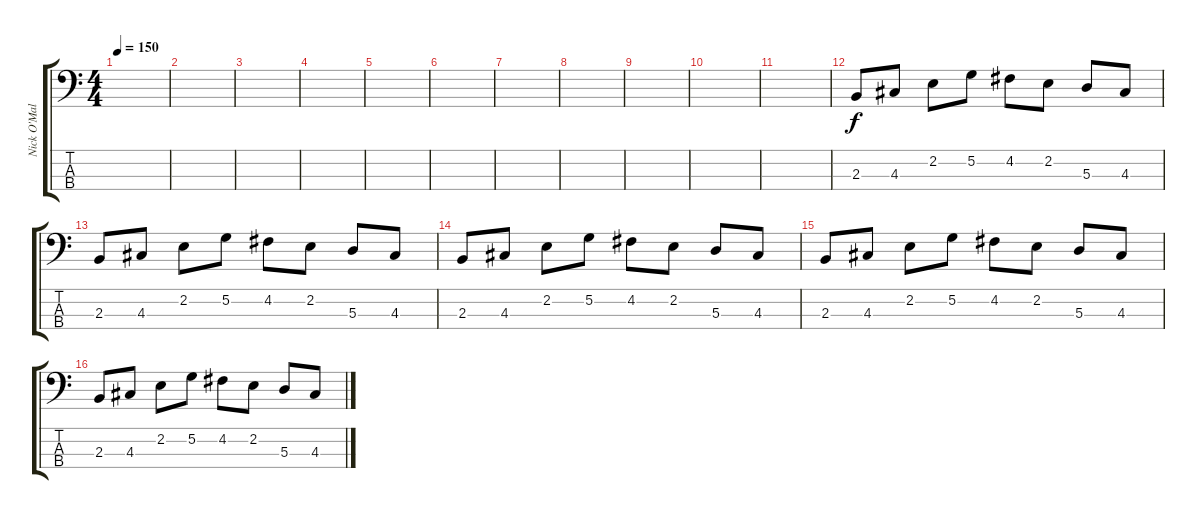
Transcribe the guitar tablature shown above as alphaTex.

\track ("Nick O'Malley" "Nick O'Mal") {instrument electricbasspick}
\staff {score tabs}
\tuning (G2 D2 A1 E1) {hide}
\ts (4 4)
\tempo 150
\clef f4
\ks c
|
|
|
|
|
|
|
|
|
|
|
2.3.8 4.3.8 2.2.8 5.2.8 4.2.8 2.2.8 5.3.8 4.3.8 |
2.3.8 4.3.8 2.2.8 5.2.8 4.2.8 2.2.8 5.3.8 4.3.8 |
2.3.8 4.3.8 2.2.8 5.2.8 4.2.8 2.2.8 5.3.8 4.3.8 |
2.3.8 4.3.8 2.2.8 5.2.8 4.2.8 2.2.8 5.3.8 4.3.8 |
2.3.8 4.3.8 2.2.8 5.2.8 4.2.8 2.2.8 5.3.8 4.3.8
